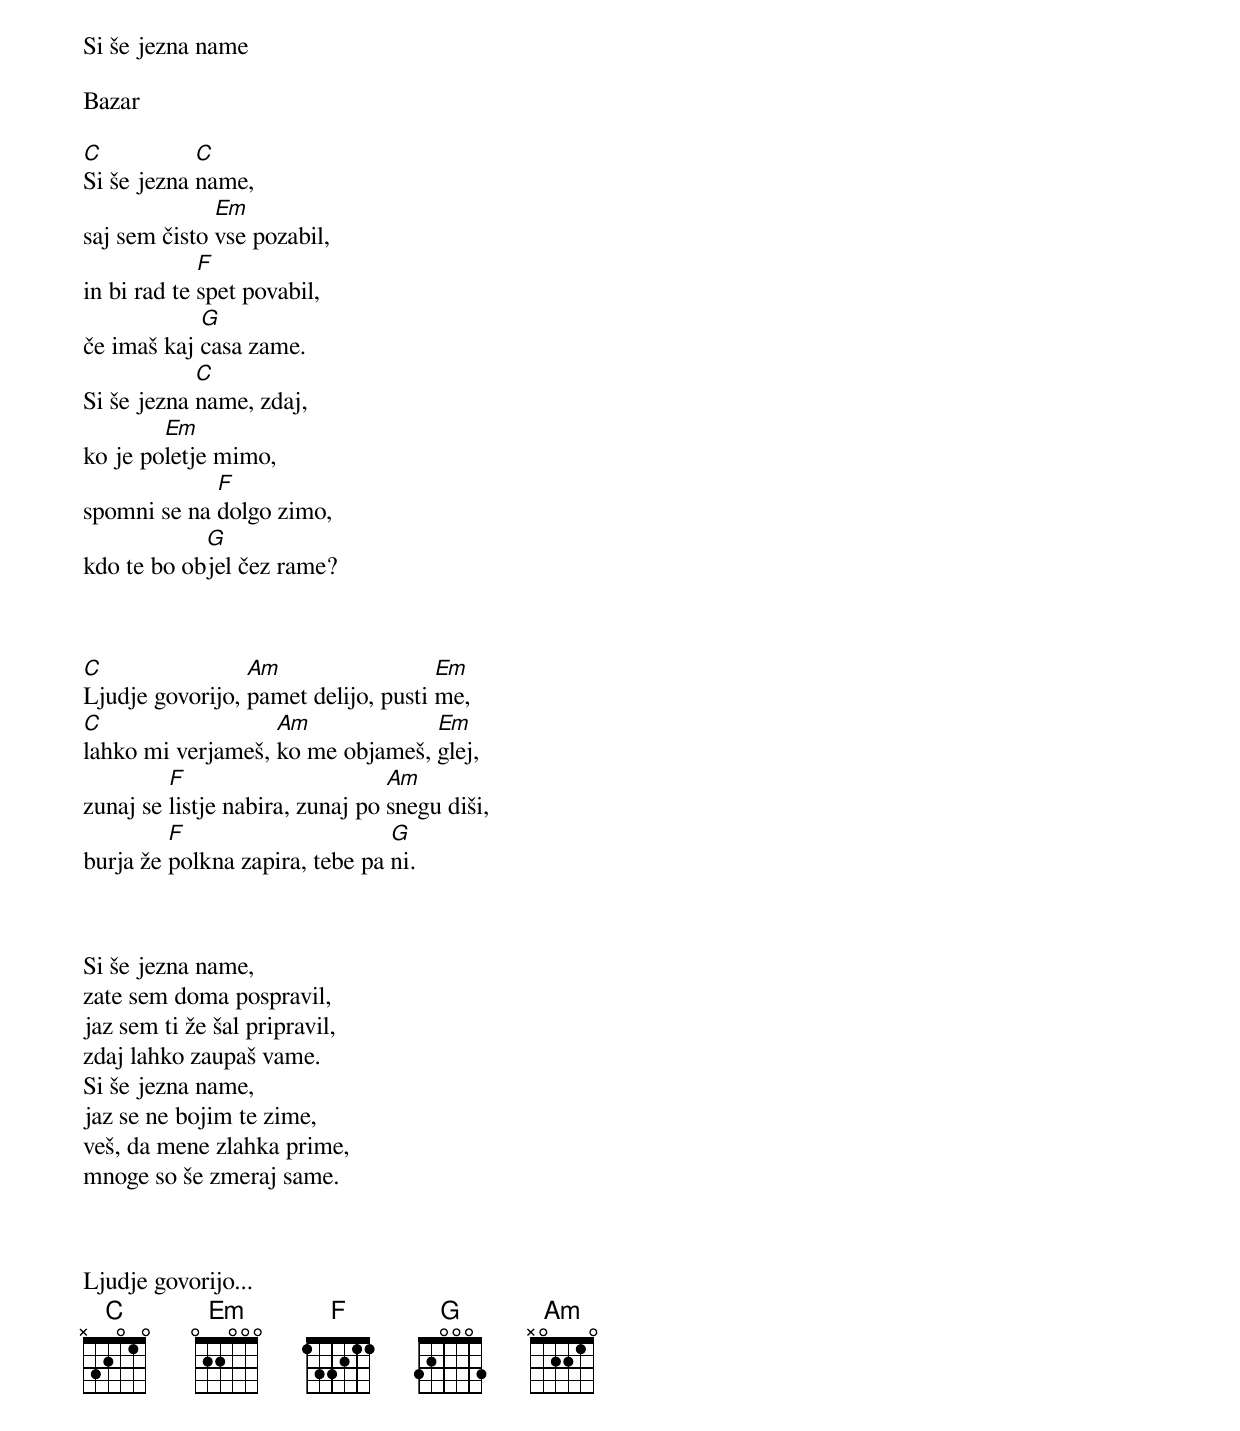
Si še jezna name

Bazar

[C]Si še jezna [C]name,
saj sem čisto [Em]vse pozabil,
in bi rad te [F]spet povabil,
če imaš kaj [G]casa zame.
Si še jezna [C]name, zdaj,
ko je po[Em]letje mimo,
spomni se na [F]dolgo zimo,
kdo te bo ob[G]jel čez rame?



[C]Ljudje govorijo, [Am]pamet delijo, pusti [Em]me,
[C]lahko mi verjameš, [Am]ko me objameš, [Em]glej,
zunaj se [F]listje nabira, zunaj po [Am]snegu diši,
burja že [F]polkna zapira, tebe pa [G]ni.



Si še jezna name,
zate sem doma pospravil,
jaz sem ti že šal pripravil,
zdaj lahko zaupaš vame.
Si še jezna name,
jaz se ne bojim te zime,
veš, da mene zlahka prime,
mnoge so še zmeraj same.



Ljudje govorijo...
